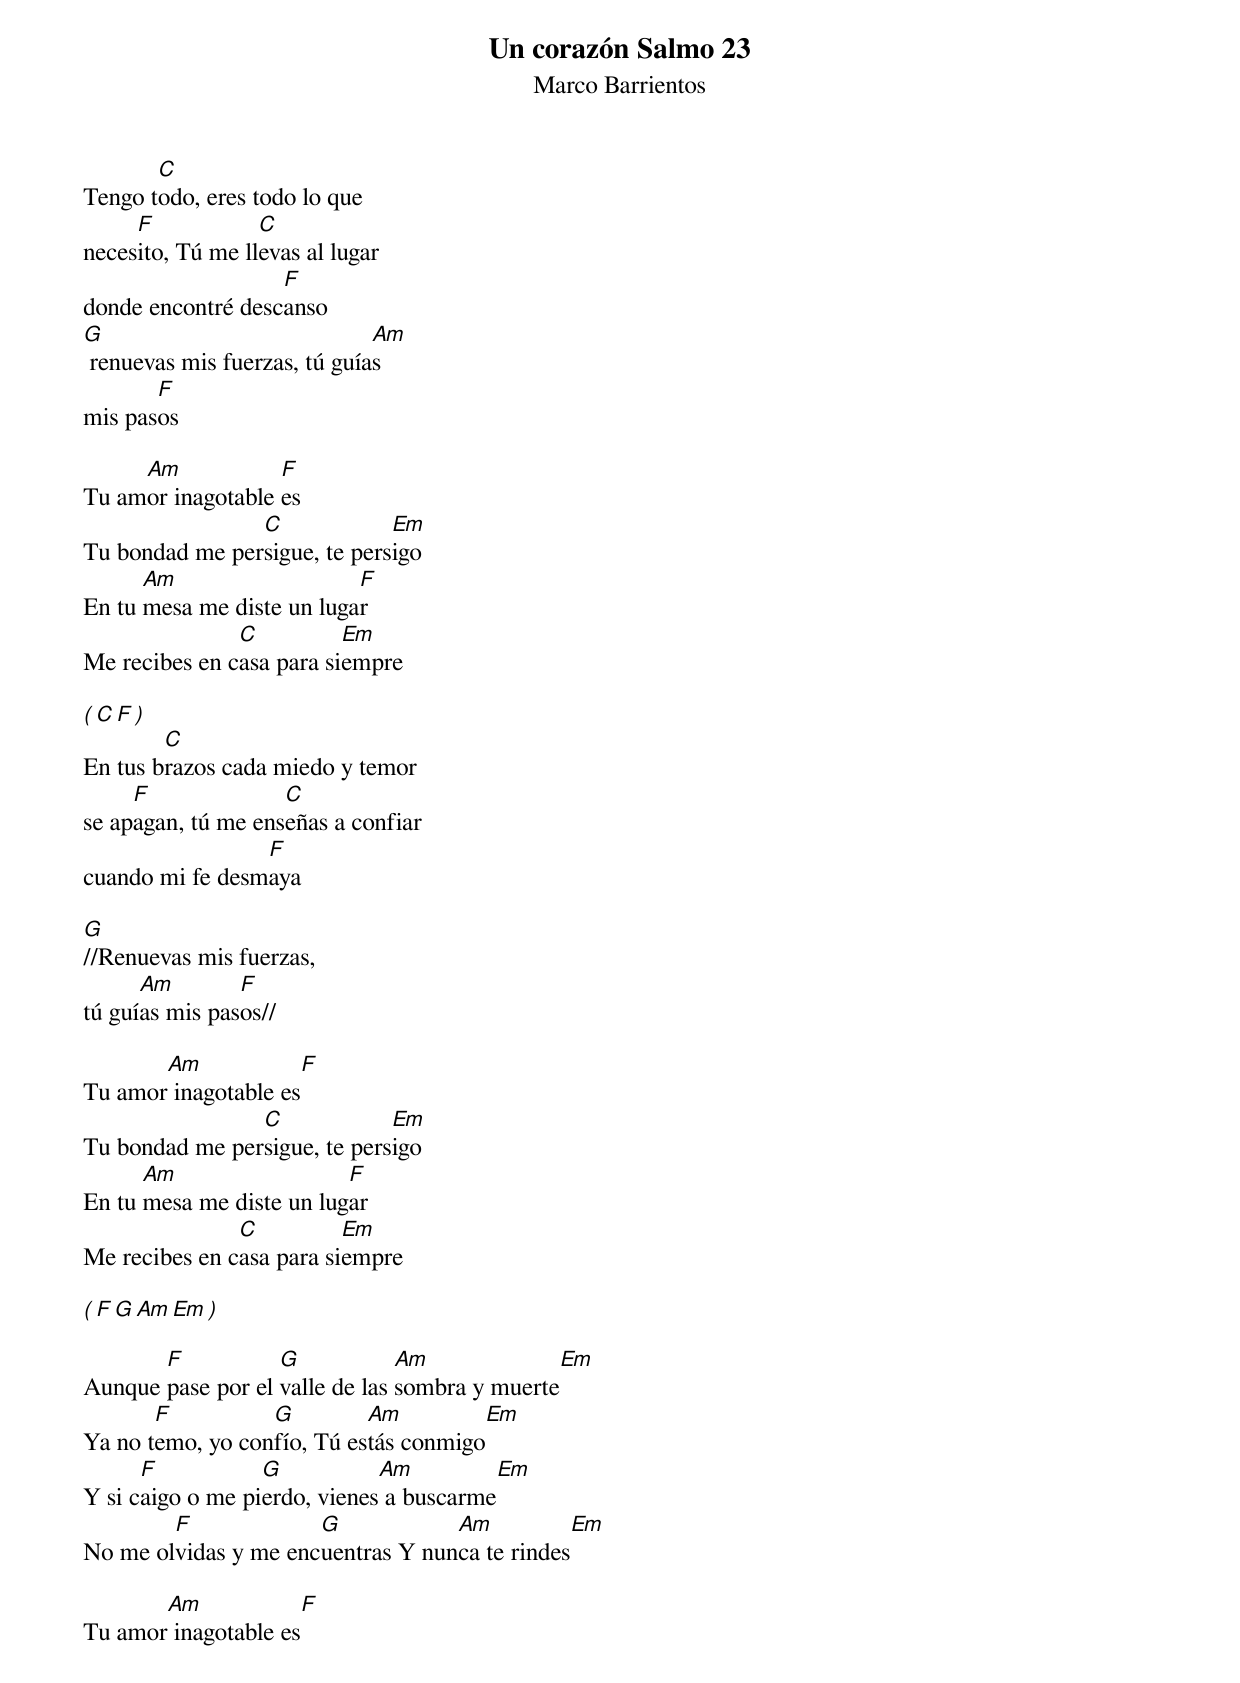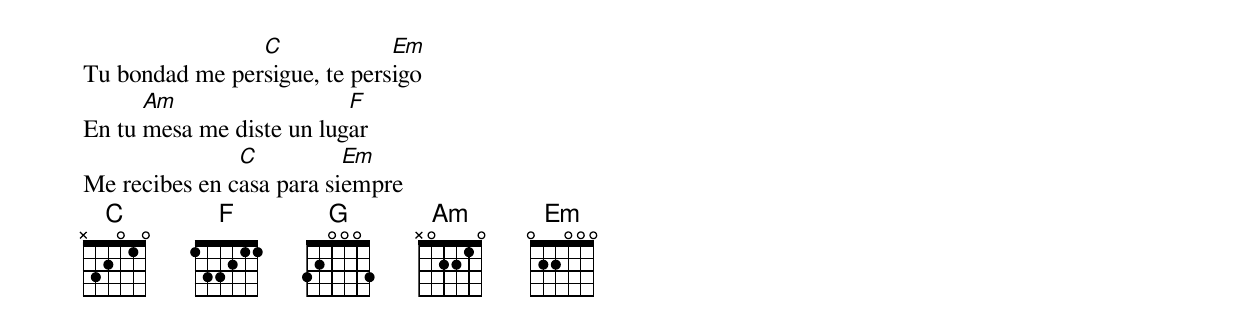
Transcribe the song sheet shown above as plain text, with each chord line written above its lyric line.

Un corazón Salmo 23
Marco Barrientos
       C
Tengo todo, eres todo lo que
     F            C
necesito, Tú me llevas al lugar
                   F
donde encontré descanso
G                             Am
 renuevas mis fuerzas, tú guías
       F
mis pasos

     Am            F
Tu amor inagotable es
                C             Em
Tu bondad me persigue, te persigo
      Am                   F
En tu mesa me diste un lugar
               C          Em
Me recibes en casa para siempre

( C  F )
        C
En tus brazos cada miedo y temor
     F              C
se apagan, tú me enseñas a confiar
                 F
cuando mi fe desmaya

G
//Renuevas mis fuerzas,
      Am        F
tú guías mis pasos//

       Am            F
Tu amor inagotable es
                C             Em
Tu bondad me persigue, te persigo
      Am                  F
En tu mesa me diste un lugar
               C          Em
Me recibes en casa para siempre

( F G Am Em )

       F           G            Am               Em
Aunque pase por el valle de las sombra y muerte
       F          G         Am           Em
Ya no temo, yo confío, Tú estás conmigo
      F           G           Am           Em
Y si caigo o me pierdo, vienes a buscarme
        F             G            Am            Em
No me olvidas y me encuentras Y nunca te rindes

       Am            F
Tu amor inagotable es
                C             Em
Tu bondad me persigue, te persigo
      Am                  F
En tu mesa me diste un lugar
               C          Em
Me recibes en casa para siempre
